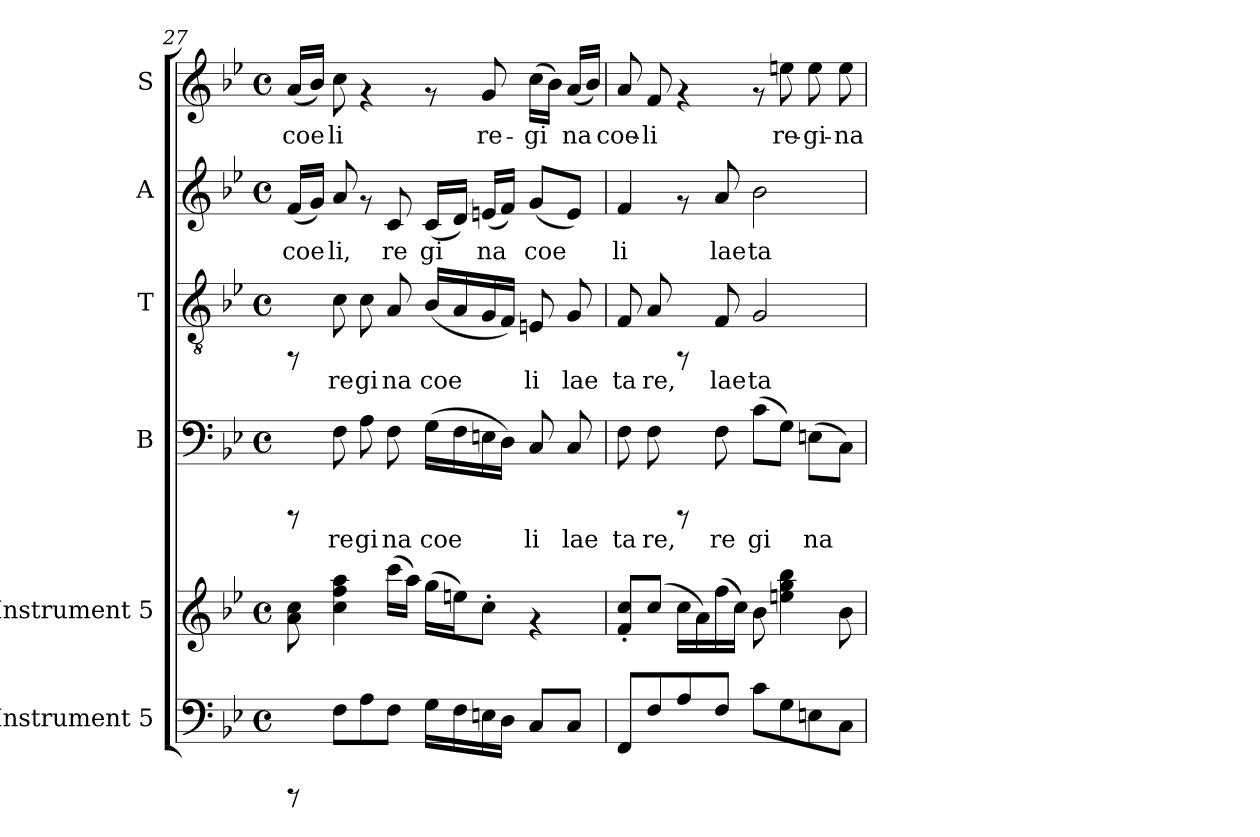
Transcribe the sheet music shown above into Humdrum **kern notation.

**kern	**kern	**kern	**text	**kern	**text	**kern	**text	**kern	**text
*part6	*part5	*part4	*part4	*part3	*part3	*part2	*part2	*part1	*part1
*staff6	*staff5	*staff4	*staff4	*staff3	*staff3	*staff2	*staff2	*staff1	*staff1
*I"Instrument 5	*I"Instrument 5	*I"B	*	*I"T	*	*I"A	*	*I"S	*
*	*	*I'B	*	*I'T	*	*I'A	*	*I'S	*
*clefF4	*clefG2	*clefF4	*	*clefGv2	*	*clefG2	*	*clefG2	*
*k[b-e-]	*k[b-e-]	*k[b-e-]	*	*k[b-e-]	*	*k[b-e-]	*	*k[b-e-]	*
*B-:	*B-:	*B-:	*	*B-:	*	*B-:	*	*B-:	*
*M4/4	*M4/4	*M4/4	*	*M4/4	*	*M4/4	*	*M4/4	*
*met(c)	*met(c)	*met(c)	*	*met(c)	*	*met(c)	*	*met(c)	*
=27	=27	=27	=27	=27	=27	=27	=27	=27	=27
!	!	!	!	!	!	!	!LO:LY:b:cj	!	!LO:LY:b:cj
8rCCC	8a\ 8cc\	8rCCC	.	8rFF	.	(<16f/L	coe	(<16a/L	coe-
!	!	!	!	!	!	!	!LO:LY:b:cj	!	!LO:LY:b:cj
.	.	.	.	.	.	16g/J)	.	16b-/J)	--
!	!	!	!LO:LY:b:cj	!	!LO:LY:b:cj	!	!LO:LY:b:cj	!	!LO:LY:b:cj
8F\L	4ff\ 4cc\ 4aa\	8F\	re	8c\	re	8a/	li,	8cc\	-li
!	!	!	!LO:LY:b:cj	!	!LO:LY:b:cj	!	!	!	!
8A\	.	8A\	gi	8c\	gi	8rf	.	4rf	.
!	!	!	!LO:LY:b:cj	!	!LO:LY:b:cj	!	!LO:LY:b:cj	!	!
8F\J	(<16ccc\L	8F\	na	8A/	na	8c/	re	.	.
.	16aa\J)	.	.	.	.	.	.	.	.
!	!	!	!LO:LY:b:cj	!	!LO:LY:b:cj	!	!LO:LY:b:cj	!	!
16G\L	(>16gg\L	(>16G\L	coe	(<16B-/L	coe	(<16c/L	gi	8rf	.
!	!	!	!LO:LY:b:cj	!	!LO:LY:b:cj	!	!LO:LY:b:cj	!	!
16F\	16een\)	16F\	.	16A/	.	16d/J)	.	.	.
!	!	!	!LO:LY:b:cj	!	!LO:LY:b:cj	!	!LO:LY:b:cj	!	!LO:LY:b:cj
16En\	8cc'>\J	16En\	.	16G/	.	(<16en/L	na	8g/	re-
!	!	!	!LO:LY:b:cj	!	!LO:LY:b:cj	!	!LO:LY:b:cj	!	!
16D\J	.	16D\J)	.	16F/J)	.	16f/J)	.	.	.
!	!	!	!LO:LY:b:cj	!	!LO:LY:b:cj	!	!LO:LY:b:cj	!	!LO:LY:b:cj
8C/L	4rf	8C/	li	8En/	li	(<8g/L	coe	(>16cc\L	-gi-
!	!	!	!	!	!	!	!	!	!LO:LY:b:cj
.	.	.	.	.	.	.	.	16b-\J)	--
!	!	!	!LO:LY:b:cj	!	!LO:LY:b:cj	!	!LO:LY:b:cj	!	!LO:LY:b:cj
8C/J	.	8C/	lae	8G/	lae	8e/J)	.	(<16a/L	-na
!	!	!	!	!	!	!	!	!	!LO:LY:b:cj
.	.	.	.	.	.	.	.	16b-/J)	.
=28	=28	=28	=28	=28	=28	=28	=28	=28	=28
!	!	!	!LO:LY:b:cj	!	!LO:LY:b:cj	!	!LO:LY:b:cj	!	!LO:LY:b:cj
8FF/L	8cc/'< 8f/'<L	8F\	ta	8F/	ta	4f/	li	8a/	coe-
!	!	!	!LO:LY:b:cj	!	!LO:LY:b:cj	!	!	!	!LO:LY:b:cj
8F/	(>8cc/J	8F\	re,	8A/	re,	.	.	8f/	-li
8A/	16cc\L	8rCCC	.	8rFF	.	8rf	.	4rf	.
.	16a\)	.	.	.	.	.	.	.	.
!	!	!	!LO:LY:b:cj	!	!LO:LY:b:cj	!	!LO:LY:b:cj	!	!
8F/J	(>16ff\	8F\	re	8F/	lae	8a/	lae	.	.
.	16cc\J)	.	.	.	.	.	.	.	.
!	!	!	!LO:LY:b:cj	!	!LO:LY:b:cj	!	!LO:LY:b:cj	!	!
8c\L	8b-\	(>8c\L	gi	2G/	ta	2b-\	ta	8rf	.
!	!	!	!LO:LY:b:cj	!	!	!	!	!	!LO:LY:b:cj
8G\	4gg\ 4een\ 4bb-\	8G\J)	.	.	.	.	.	8een\	re-
!	!	!	!LO:LY:b:cj	!	!	!	!	!	!LO:LY:b:cj
8En\	.	(>8En\L	na	.	.	.	.	8ee\	-gi-
!	!	!	!LO:LY:b:cj	!	!	!	!	!	!LO:LY:b:cj
8C\J	8b-\	8C\J)	.	.	.	.	.	8ee\	-na
=	=	=	=	=	=	=	=	=	=
*-	*-	*-	*-	*-	*-	*-	*-	*-	*-
